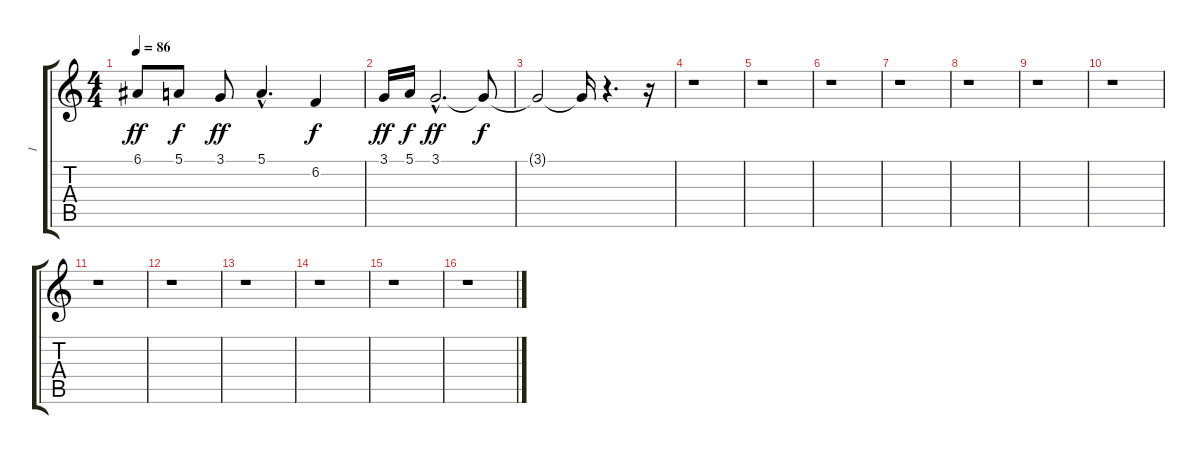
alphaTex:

\track ("1" "1") {instrument englishhorn}
\staff {score tabs}
\tuning (E4 B3 G3 D3 A2 E2) {hide}
\ts (4 4)
\tempo 86
\clef g2
\ks c
6.1.8{dy ff} 5.1.8{dy f} 3.1.8{dy ff} 5.1{hac}.4{d} 6.2.4{dy f} |
3.1.16{dy ff} 5.1.16{dy f} 3.1{hac}.2{d dy ff} 3.1{t}.8{dy f} |
3.1{t}.2 3.1{t}.16 r.4{d} r.16 |
r.1 |
r.1 |
r.1 |
r.1 |
r.1 |
r.1 |
r.1 |
r.1 |
r.1 |
r.1 |
r.1 |
r.1 |
r.1
